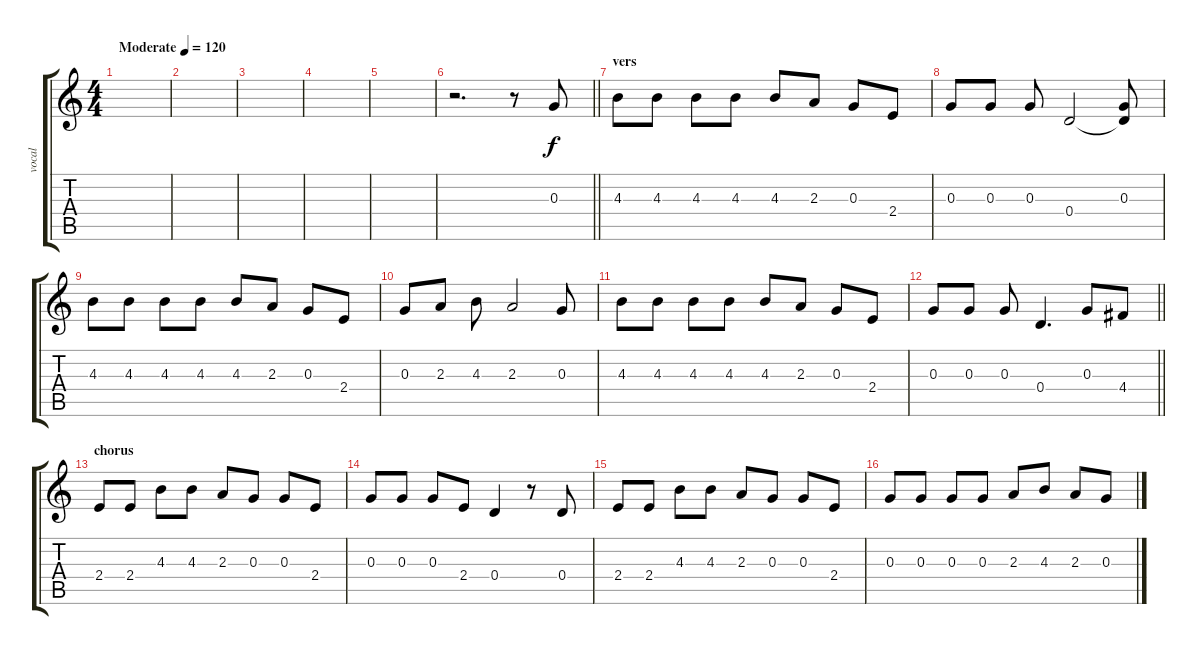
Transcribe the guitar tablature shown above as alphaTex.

\track ("vocal" "vocal") {instrument acousticguitarsteel}
\staff {score tabs}
\tuning (E4 B3 G3 D3 A2 E2) {hide}
\ts (4 4)
\tempo (120 "Moderate")
\clef g2
\ks c
|
|
|
|
|
\barLineRight lightlight
r.2{d} r.8 0.3.8 |
\section ("" "vers")
4.3.8 4.3.8 4.3.8 4.3.8 4.3.8 2.3.8 0.3.8 2.4.8 |
0.3.8 0.3.8 0.3.8 0.4.2 (0.3 0.4{t}).8 |
4.3.8 4.3.8 4.3.8 4.3.8 4.3.8 2.3.8 0.3.8 2.4.8 |
0.3.8 2.3.8 4.3.8 2.3.2 0.3.8 |
4.3.8 4.3.8 4.3.8 4.3.8 4.3.8 2.3.8 0.3.8 2.4.8 |
\barLineRight lightlight
0.3.8 0.3.8 0.3.8 0.4.4{d} 0.3.8 4.4.8 |
\section ("" "chorus")
2.4.8 2.4.8 4.3.8 4.3.8 2.3.8 0.3.8 0.3.8 2.4.8 |
0.3.8 0.3.8 0.3.8 2.4.8 0.4.4 r.8 0.4.8 |
2.4.8 2.4.8 4.3.8 4.3.8 2.3.8 0.3.8 0.3.8 2.4.8 |
0.3.8 0.3.8 0.3.8 0.3.8 2.3.8 4.3.8 2.3.8 0.3.8
